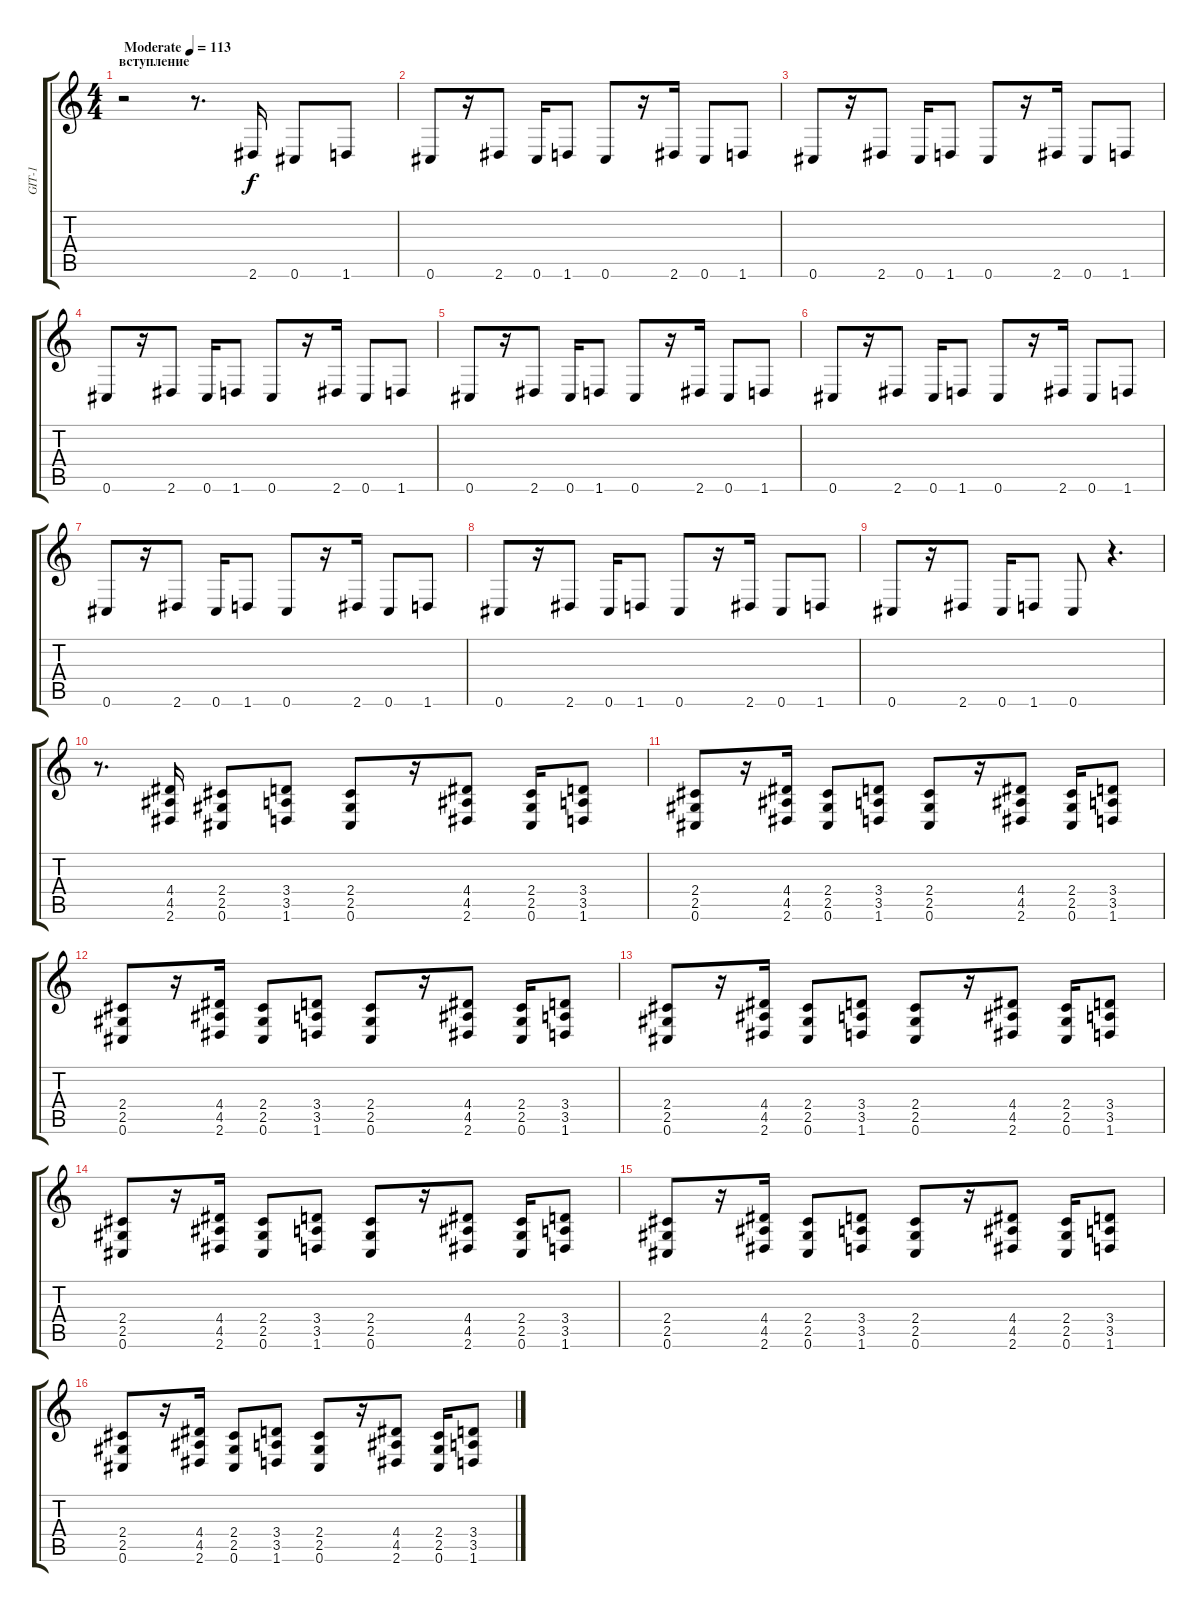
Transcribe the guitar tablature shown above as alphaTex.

\track ("GIT-1" "GIT-1") {instrument distortionguitar}
\staff {score tabs}
\tuning (Db4 Ab3 E3 B2 Gb2 Db2) {hide}
\ts (4 4)
\section ("" "вступление")
\tempo (113 "Moderate")
\clef g2
\ks c
r.2{dy f instrument distortionguitar} r.8{d} 2.6.16 0.6.8 1.6.8 |
0.6.8 r.16 2.6.8 0.6.16 1.6.8 0.6.8 r.16 2.6.16 0.6.8 1.6.8 |
0.6.8 r.16 2.6.8 0.6.16 1.6.8 0.6.8 r.16 2.6.16 0.6.8 1.6.8 |
0.6.8 r.16 2.6.8 0.6.16 1.6.8 0.6.8 r.16 2.6.16 0.6.8 1.6.8 |
0.6.8 r.16 2.6.8 0.6.16 1.6.8 0.6.8 r.16 2.6.16 0.6.8 1.6.8 |
0.6.8 r.16 2.6.8 0.6.16 1.6.8 0.6.8 r.16 2.6.16 0.6.8 1.6.8 |
0.6.8 r.16 2.6.8 0.6.16 1.6.8 0.6.8 r.16 2.6.16 0.6.8 1.6.8 |
0.6.8 r.16 2.6.8 0.6.16 1.6.8 0.6.8 r.16 2.6.16 0.6.8 1.6.8 |
0.6.8 r.16 2.6.8 0.6.16 1.6.8 0.6.8 r.4{d} |
r.8{d} (4.4 4.5 2.6).16 (2.4 2.5 0.6).8 (3.4 3.5 1.6).8 (2.4 2.5 0.6).8 r.16 (4.4 4.5 2.6).8 (2.4 2.5 0.6).16 (3.4 3.5 1.6).8 |
(2.4 2.5 0.6).8 r.16 (4.4 4.5 2.6).16 (2.4 2.5 0.6).8 (3.4 3.5 1.6).8 (2.4 2.5 0.6).8 r.16 (4.4 4.5 2.6).8 (2.4 2.5 0.6).16 (3.4 3.5 1.6).8 |
(2.4 2.5 0.6).8 r.16 (4.4 4.5 2.6).16 (2.4 2.5 0.6).8 (3.4 3.5 1.6).8 (2.4 2.5 0.6).8 r.16 (4.4 4.5 2.6).8 (2.4 2.5 0.6).16 (3.4 3.5 1.6).8 |
(2.4 2.5 0.6).8 r.16 (4.4 4.5 2.6).16 (2.4 2.5 0.6).8 (3.4 3.5 1.6).8 (2.4 2.5 0.6).8 r.16 (4.4 4.5 2.6).8 (2.4 2.5 0.6).16 (3.4 3.5 1.6).8 |
(2.4 2.5 0.6).8 r.16 (4.4 4.5 2.6).16 (2.4 2.5 0.6).8 (3.4 3.5 1.6).8 (2.4 2.5 0.6).8 r.16 (4.4 4.5 2.6).8 (2.4 2.5 0.6).16 (3.4 3.5 1.6).8 |
(2.4 2.5 0.6).8 r.16 (4.4 4.5 2.6).16 (2.4 2.5 0.6).8 (3.4 3.5 1.6).8 (2.4 2.5 0.6).8 r.16 (4.4 4.5 2.6).8 (2.4 2.5 0.6).16 (3.4 3.5 1.6).8 |
(2.4 2.5 0.6).8 r.16 (4.4 4.5 2.6).16 (2.4 2.5 0.6).8 (3.4 3.5 1.6).8 (2.4 2.5 0.6).8 r.16 (4.4 4.5 2.6).8 (2.4 2.5 0.6).16 (3.4 3.5 1.6).8
